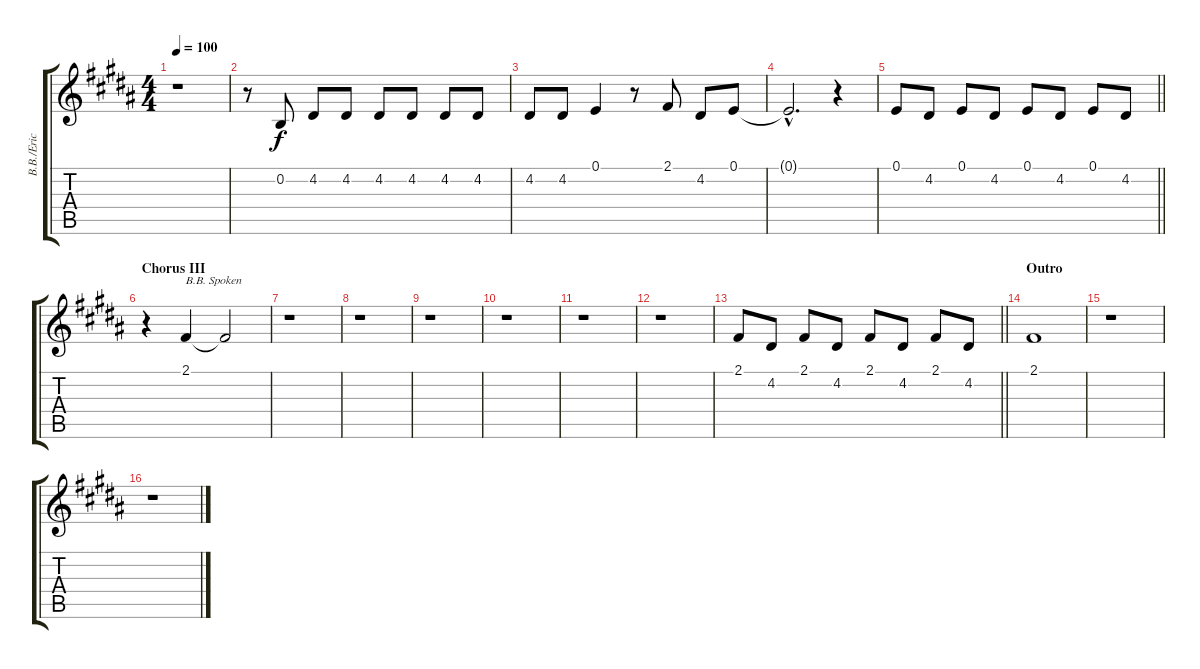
\track ("B.B./Eric Voice" "B.B./Eric ") {instrument tenorsax}
\staff {score tabs}
\tuning (E4 B3 G3 D3 A2 E2) {hide}
\ts (4 4)
\tempo 100
\clef g2
\ks b
r.1{dy f} |
r.8 0.2.8 4.2.8 4.2.8 4.2.8 4.2.8 4.2.8 4.2.8 |
4.2.8 4.2.8 0.1.4 r.8 2.1.8 4.2.8 0.1.8 |
0.1{hac t}.2{d} r.4 |
\barLineRight lightlight
0.1.8 4.2.8 0.1.8 4.2.8 0.1.8 4.2.8 0.1.8 4.2.8 |
\section ("" "Chorus III")
r.4 2.1.4{txt "B.B. Spoken"} 2.1{t}.2 |
r.1 |
r.1 |
r.1 |
r.1 |
r.1 |
r.1 |
\barLineRight lightlight
2.1.8 4.2.8 2.1.8 4.2.8 2.1.8 4.2.8 2.1.8 4.2.8 |
\section ("" "Outro")
2.1.1 |
r.1 |
r.1
